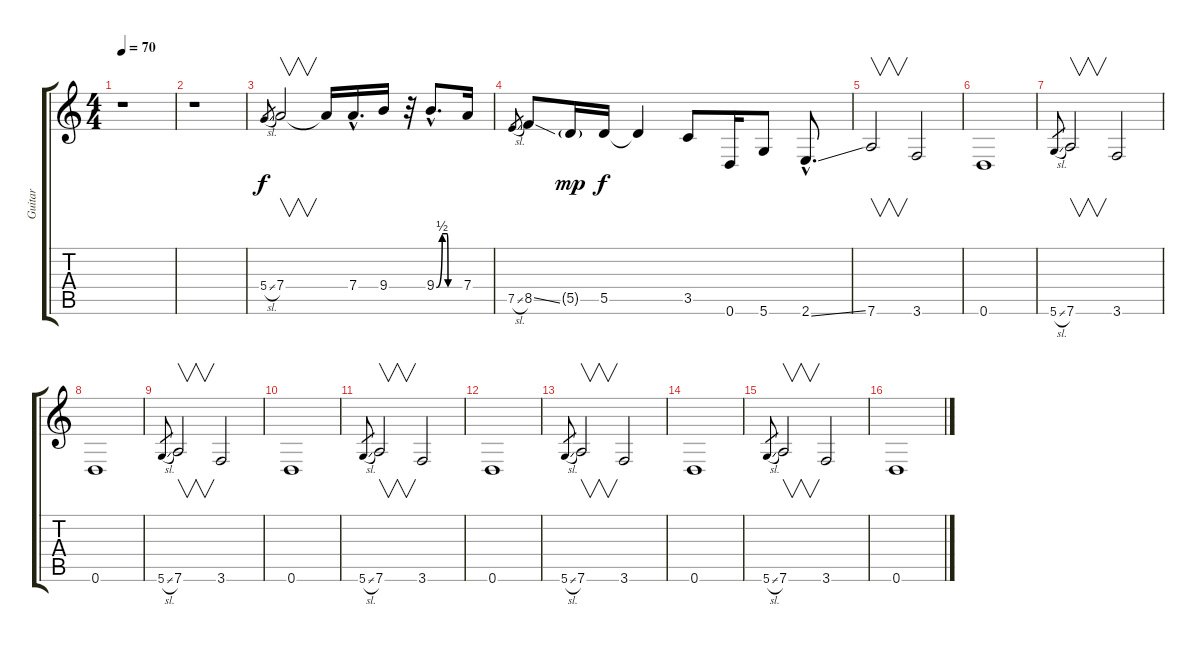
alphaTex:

\track ("Guitar" "Guitar") {instrument distortionguitar}
\staff {score tabs}
\tuning (E4 B3 G3 D3 A2 D2) {hide}
\ts (4 4)
\tempo 70
\clef g2
\ks c
r.1{dy f instrument distortionguitar} |
r.1 |
5.4{sl}.8{gr} 7.4.2{v} 7.4{t}.16 7.4{hac}.16{d} 9.4.16 r.32 9.4{be (custom 0 0 15 2 28 2 30 0 60 0) hac}.8{d} 7.4.16 |
7.5{sl}.8{gr} 8.5{ss}.8 5.5{g}.16{dy mp} 5.5.16{dy f} 5.5{t}.4 3.5.8 0.6.16 5.6.8 2.6{ss hac}.8{d} |
7.6.2{v} 3.6.2 |
0.6.1 |
5.6{sl}.8{gr} 7.6.2{v} 3.6.2 |
0.6.1 |
5.6{sl}.8{gr} 7.6.2{v} 3.6.2 |
0.6.1 |
5.6{sl}.8{gr} 7.6.2{v} 3.6.2 |
0.6.1 |
5.6{sl}.8{gr} 7.6.2{v} 3.6.2 |
0.6.1 |
5.6{sl}.8{gr} 7.6.2{v} 3.6.2 |
0.6.1
